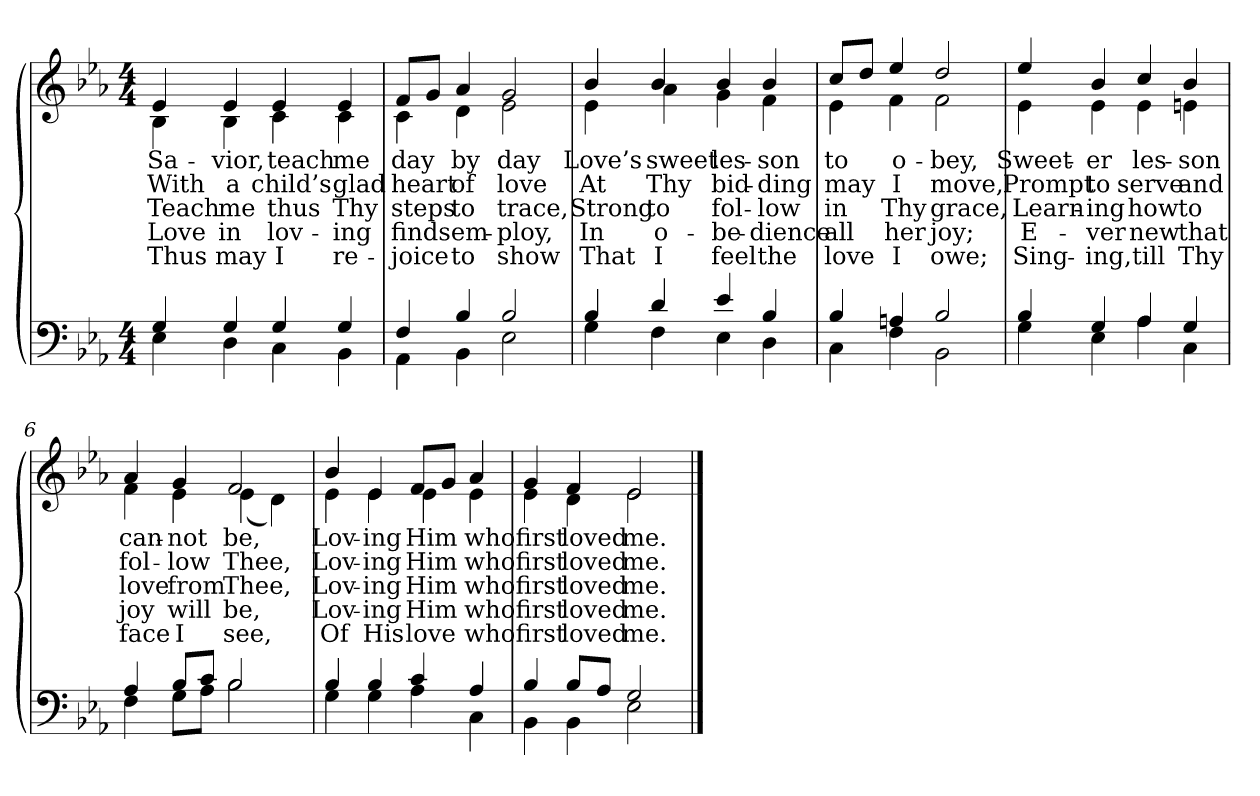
**kern	**kern	**text	**text	**text	**text	**text
*part2	*part1	*part1	*part1	*part1	*part1	*part1
*staff2	*staff1	*staff1	*staff1	*staff1	*staff1	*staff1
*clefF4	*clefG2	*	*	*	*	*
*k[b-e-a-]	*k[b-e-a-]	*	*	*	*	*
*M4/4	*M4/4	*	*	*	*	*
=1	=1	=1	=1	=1	=1	=1
*^	*	*	*	*	*	*
!	!	!LO:TX:b:i:t=Verse	!	!	!	!	!
!	!	!	!LO:LY:b	!LO:LY:b	!LO:LY:b	!LO:LY:b	!LO:LY:b
*	*	*^	*	*	*	*	*
4G/	4E-\	4e-/	4B-\	Sa-	With	Teach	Love	Thus
!	!	!	!	!LO:LY:b	!LO:LY:b	!LO:LY:b	!LO:LY:b	!LO:LY:b
4G/	4D\	4e-/	4B-\	-vior,	a	me	in	may
!	!	!	!	!LO:LY:b	!LO:LY:b	!LO:LY:b	!LO:LY:b	!LO:LY:b
4G/	4C\	4e-/	4c\	teach	child’s	thus	lov-	I
!	!	!	!	!LO:LY:b	!LO:LY:b	!LO:LY:b	!LO:LY:b	!LO:LY:b
4G/	4BB-\	4e-/	4c\	me	glad	Thy	-ing	re-
=2	=2	=2	=2	=2	=2	=2	=2	=2
!	!	!	!	!LO:LY:b	!LO:LY:b	!LO:LY:b	!LO:LY:b	!LO:LY:b
4F/	4AA-\	8f/L	4c\	day	heart	steps	finds	-joice
.	.	8g/J	.	.	.	.	.	.
!	!	!	!	!LO:LY:b	!LO:LY:b	!LO:LY:b	!LO:LY:b	!LO:LY:b
4B-/	4BB-\	4a-/	4d\	by	of	to	em-	to
!	!	!	!	!LO:LY:b	!LO:LY:b	!LO:LY:b	!LO:LY:b	!LO:LY:b
2B-/	2E-\	2g/	2e-\	day	love	trace,	-ploy,	show
!!LO:LB:g=z	!!
=3	=3	=3	=3	=3	=3	=3	=3	=3
!	!	!	!	!LO:LY:b	!LO:LY:b	!LO:LY:b	!LO:LY:b	!LO:LY:b
4B-/	4G\	4b-/	4e-\	Love’s	At	Strong	In	That
!	!	!	!	!LO:LY:b	!LO:LY:b	!LO:LY:b	!LO:LY:b	!LO:LY:b
4d/	4F\	4b-/	4a-\	sweet	Thy	to	o-	I
!	!	!	!	!LO:LY:b	!LO:LY:b	!LO:LY:b	!LO:LY:b	!LO:LY:b
4e-/	4E-\	4b-/	4g\	les-	bid-	fol-	-be-	feel
!	!	!	!	!LO:LY:b	!LO:LY:b	!LO:LY:b	!LO:LY:b	!LO:LY:b
4B-/	4D\	4b-/	4f\	-son	-ding	-low	-dience	the
=4	=4	=4	=4	=4	=4	=4	=4	=4
!	!	!	!	!LO:LY:b	!LO:LY:b	!LO:LY:b	!LO:LY:b	!LO:LY:b
4B-/	4C\	8cc/L	4e-\	to	may	in	all	love
.	.	8dd/J	.	.	.	.	.	.
!	!	!	!	!LO:LY:b	!LO:LY:b	!LO:LY:b	!LO:LY:b	!LO:LY:b
4An/	4F\	4ee-/	4f\	o-	I	Thy	her	I
!	!	!	!	!LO:LY:b	!LO:LY:b	!LO:LY:b	!LO:LY:b	!LO:LY:b
2B-/	2BB-\	2dd/	2f\	-bey,	move,	grace,	joy;	owe;
!!LO:LB:g=z	!!
=5	=5	=5	=5	=5	=5	=5	=5	=5
!	!	!	!	!LO:LY:b	!LO:LY:b	!LO:LY:b	!LO:LY:b	!LO:LY:b
4B-/	4G\	4ee-/	4e-\	Sweet-	Prompt	Learn-	E-	Sing-
!	!	!	!	!LO:LY:b	!LO:LY:b	!LO:LY:b	!LO:LY:b	!LO:LY:b
4G/	4E-\	4b-/	4e-\	-er	to	-ing	-ver	-ing,
!	!	!	!	!LO:LY:b	!LO:LY:b	!LO:LY:b	!LO:LY:b	!LO:LY:b
4A-/	4A-\	4cc/	4e-\	les-	serve	how	new	till
!	!	!	!	!LO:LY:b	!LO:LY:b	!LO:LY:b	!LO:LY:b	!LO:LY:b
4G/	4C\	4b-/	4en\	-son	and	to	that	Thy
=6	=6	=6	=6	=6	=6	=6	=6	=6
!	!	!	!	!LO:LY:b	!LO:LY:b	!LO:LY:b	!LO:LY:b	!LO:LY:b
4A-/	4F\	4a-/	4f\	can-	fol-	love	joy	face
!	!	!	!	!LO:LY:b	!LO:LY:b	!LO:LY:b	!LO:LY:b	!LO:LY:b
8B-/L	8G\L	4g/	4e-\	-not	-low	from	will	I
8c/J	8A-\J	.	.	.	.	.	.	.
!	!	!	!	!LO:LY:b	!LO:LY:b	!LO:LY:b	!LO:LY:b	!LO:LY:b
2B-/	2B-\	2f/	(<4e-\	be,	Thee,	Thee,	be,	see,
.	.	.	4d\)	.	.	.	.	.
!!LO:LB:g=z	!!
=7	=7	=7	=7	=7	=7	=7	=7	=7
!	!	!	!	!LO:LY:b	!LO:LY:b	!LO:LY:b	!LO:LY:b	!LO:LY:b
4B-/	4G\	4b-/	4e-\	Lov-	Lov-	Lov-	Lov-	Of
!	!	!	!	!LO:LY:b	!LO:LY:b	!LO:LY:b	!LO:LY:b	!LO:LY:b
4B-/	4G\	4e-/	4e-\	-ing	-ing	-ing	-ing	His
!	!	!	!	!LO:LY:b	!LO:LY:b	!LO:LY:b	!LO:LY:b	!LO:LY:b
4c/	4A-\	8f/L	4e-\	Him	Him	Him	Him	love
.	.	8g/J	.	.	.	.	.	.
!	!	!	!	!LO:LY:b	!LO:LY:b	!LO:LY:b	!LO:LY:b	!LO:LY:b
4A-/	4C\	4a-/	4e-\	who	who	who	who	who
=8	=8	=8	=8	=8	=8	=8	=8	=8
!	!	!	!	!LO:LY:b	!LO:LY:b	!LO:LY:b	!LO:LY:b	!LO:LY:b
4B-/	4BB-\	4g/	4e-\	first	first	first	first	first
!	!	!	!	!LO:LY:b	!LO:LY:b	!LO:LY:b	!LO:LY:b	!LO:LY:b
8B-/L	4BB-\	4f/	4d\	loved	loved	loved	loved	loved
8A-/J	.	.	.	.	.	.	.	.
!	!	!	!	!LO:LY:b	!LO:LY:b	!LO:LY:b	!LO:LY:b	!LO:LY:b
2G/	2E-\	2e-/	2e-\	me.	me.	me.	me.	me.
*v	*v	*	*	*	*	*	*	*
*	*v	*v	*	*	*	*	*
==	==	==	==	==	==	==
*-	*-	*-	*-	*-	*-	*-
